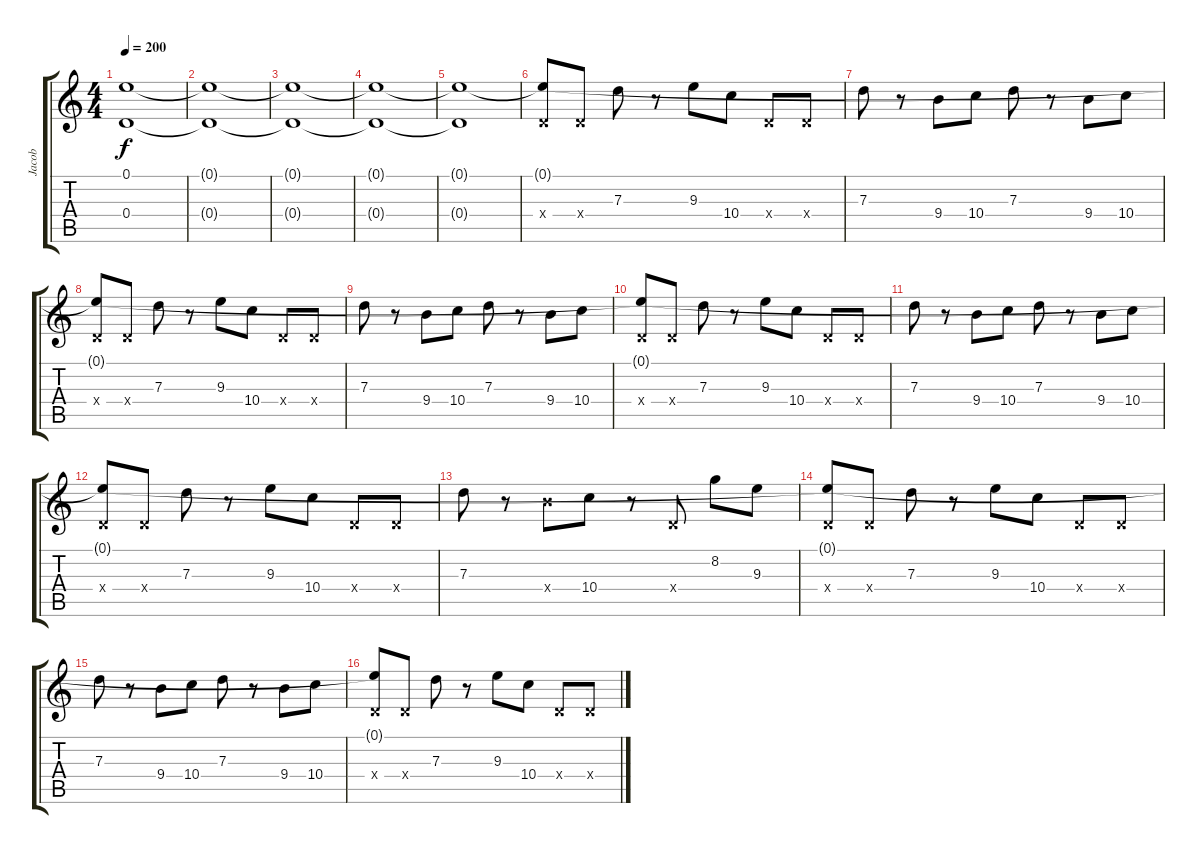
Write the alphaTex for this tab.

\track ("Jacob" "Jacob") {instrument overdrivenguitar}
\staff {score tabs}
\tuning (E4 B3 G3 D3 A2 D2) {hide}
\ts (4 4)
\tempo 200
\clef g2
\ks c
(0.1{t} 0.4{t}).1{dy f} |
(0.1{t} 0.4{t}).1 |
(0.1{t} 0.4{t}).1 |
(0.1{t} 0.4{t}).1 |
(0.1{t} 0.4{t}).1 |
(0.1{t} 0.4{x}).8 0.4{x}.8 7.3.8 r.8 9.3.8 10.4.8 0.4{x}.8 0.4{x}.8 |
7.3.8 r.8 9.4.8 10.4.8 7.3.8 r.8 9.4.8 10.4.8 |
(0.1{t} 0.4{x}).8 0.4{x}.8 7.3.8 r.8 9.3.8 10.4.8 0.4{x}.8 0.4{x}.8 |
7.3.8 r.8 9.4.8 10.4.8 7.3.8 r.8 9.4.8 10.4.8 |
(0.1{t} 0.4{x}).8 0.4{x}.8 7.3.8 r.8 9.3.8 10.4.8 0.4{x}.8 0.4{x}.8 |
7.3.8 r.8 9.4.8 10.4.8 7.3.8 r.8 9.4.8 10.4.8 |
(0.1{t} 0.4{x}).8 0.4{x}.8 7.3.8 r.8 9.3.8 10.4.8 0.4{x}.8 0.4{x}.8 |
7.3.8 r.8 9.4{x}.8 10.4.8 r.8 0.4{x}.8 8.2.8 9.3.8 |
(0.1{t} 0.4{x}).8 0.4{x}.8 7.3.8 r.8 9.3.8 10.4.8 0.4{x}.8 0.4{x}.8 |
7.3.8 r.8 9.4.8 10.4.8 7.3.8 r.8 9.4.8 10.4.8 |
(0.1{t} 0.4{x}).8 0.4{x}.8 7.3.8 r.8 9.3.8 10.4.8 0.4{x}.8 0.4{x}.8
